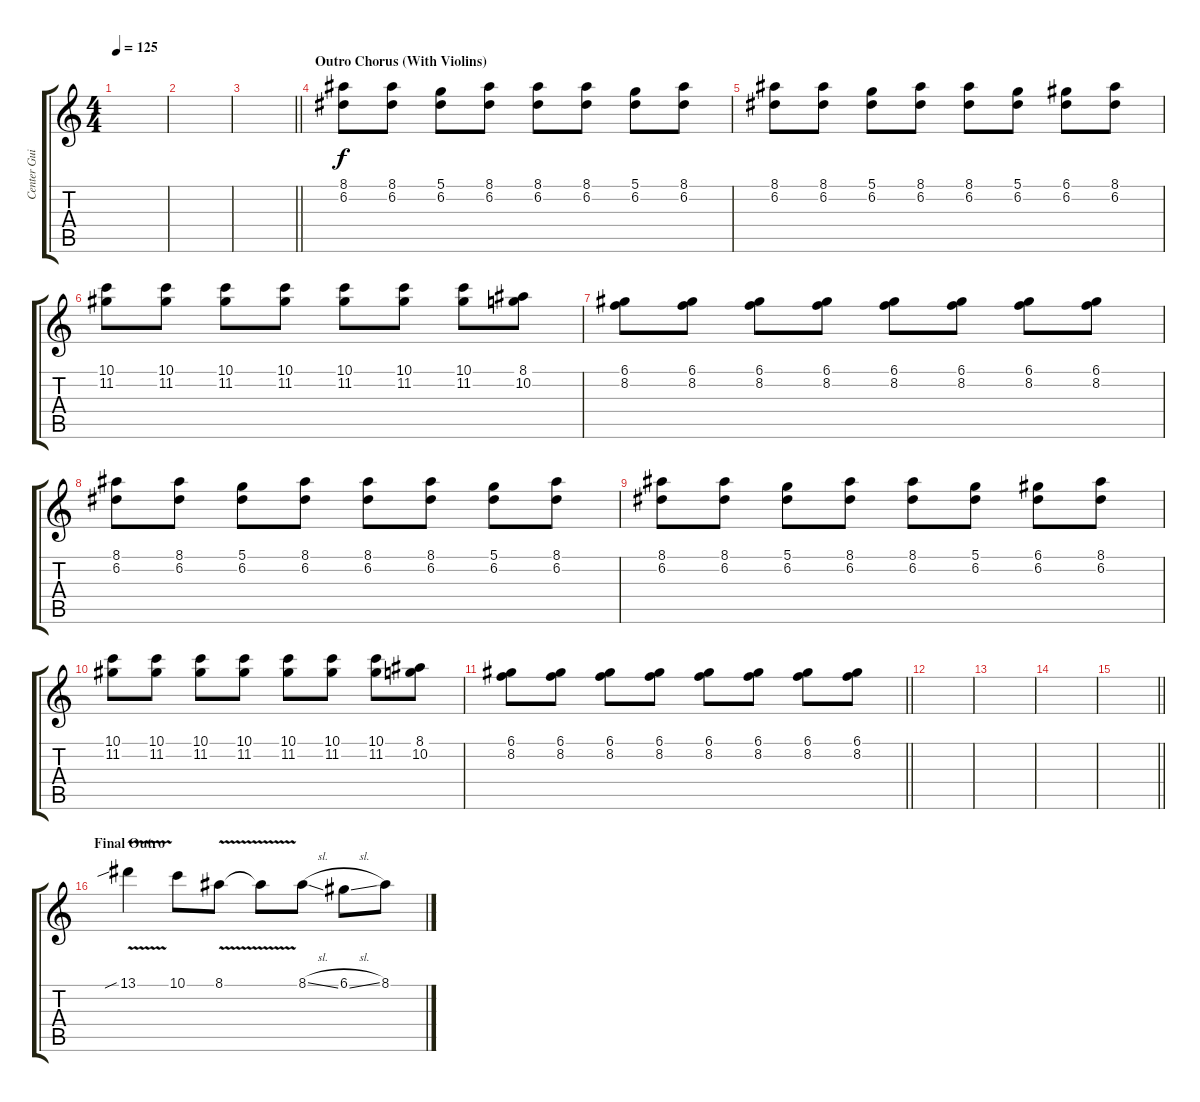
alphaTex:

\track ("Center Guitar 2" "Center Gui") {instrument distortionguitar}
\staff {score tabs}
\tuning (D4 A3 F3 C3 G2 C2) {hide}
\ts (4 4)
\tempo 125
\clef g2
\ks c
|
|
\barLineRight lightlight
|
\section ("" "Outro Chorus (With Violins)")
(8.1 6.2).8{volume 7 instrument overdrivenguitar} (8.1 6.2).8 (5.1 6.2).8 (8.1 6.2).8 (8.1 6.2).8 (8.1 6.2).8 (5.1 6.2).8 (8.1 6.2).8 |
(8.1 6.2).8 (8.1 6.2).8 (5.1 6.2).8 (8.1 6.2).8 (8.1 6.2).8 (5.1 6.2).8 (6.1 6.2).8 (8.1 6.2).8 |
(10.1 11.2).8 (10.1 11.2).8 (10.1 11.2).8 (10.1 11.2).8 (10.1 11.2).8 (10.1 11.2).8 (10.1 11.2).8 (8.1 10.2).8 |
(6.1 8.2).8 (6.1 8.2).8 (6.1 8.2).8 (6.1 8.2).8 (6.1 8.2).8 (6.1 8.2).8 (6.1 8.2).8 (6.1 8.2).8 |
(8.1 6.2).8{volume 7 instrument overdrivenguitar} (8.1 6.2).8 (5.1 6.2).8 (8.1 6.2).8 (8.1 6.2).8 (8.1 6.2).8 (5.1 6.2).8 (8.1 6.2).8 |
(8.1 6.2).8 (8.1 6.2).8 (5.1 6.2).8 (8.1 6.2).8 (8.1 6.2).8 (5.1 6.2).8 (6.1 6.2).8 (8.1 6.2).8 |
(10.1 11.2).8 (10.1 11.2).8 (10.1 11.2).8 (10.1 11.2).8 (10.1 11.2).8 (10.1 11.2).8 (10.1 11.2).8 (8.1 10.2).8 |
\barLineRight lightlight
(6.1 8.2).8 (6.1 8.2).8 (6.1 8.2).8 (6.1 8.2).8 (6.1 8.2).8 (6.1 8.2).8 (6.1 8.2).8 (6.1 8.2).8 |
|
|
|
\barLineRight lightlight
|
\section ("" "Final Outro")
13.1{v sib}.4 10.1.8 8.1{v}.8 8.1{t}.8 8.1{sl}.8 6.1{sl}.8 8.1.8
